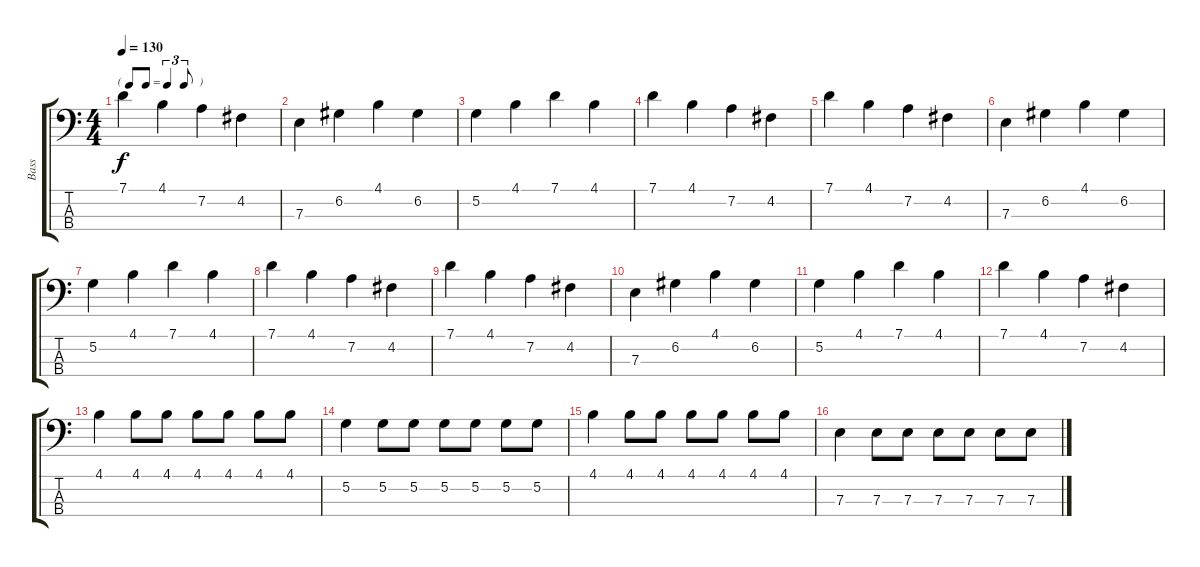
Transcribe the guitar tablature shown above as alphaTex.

\track ("Bass" "Bass") {instrument electricbassfinger}
\staff {score tabs}
\tuning (G2 D2 A1 E1) {hide}
\ts (4 4)
\tf triplet8th
\tempo 130
\clef f4
\ks c
7.1.4{dy f} 4.1.4 7.2.4 4.2.4 |
7.3.4 6.2.4 4.1.4 6.2.4 |
5.2.4 4.1.4 7.1.4 4.1.4 |
7.1.4 4.1.4 7.2.4 4.2.4 |
7.1.4 4.1.4 7.2.4 4.2.4 |
7.3.4 6.2.4 4.1.4 6.2.4 |
5.2.4 4.1.4 7.1.4 4.1.4 |
7.1.4 4.1.4 7.2.4 4.2.4 |
7.1.4 4.1.4 7.2.4 4.2.4 |
7.3.4 6.2.4 4.1.4 6.2.4 |
5.2.4 4.1.4 7.1.4 4.1.4 |
7.1.4 4.1.4 7.2.4 4.2.4 |
4.1.4 4.1.8 4.1.8 4.1.8 4.1.8 4.1.8 4.1.8 |
5.2.4 5.2.8 5.2.8 5.2.8 5.2.8 5.2.8 5.2.8 |
4.1.4 4.1.8 4.1.8 4.1.8 4.1.8 4.1.8 4.1.8 |
7.3.4 7.3.8 7.3.8 7.3.8 7.3.8 7.3.8 7.3.8
